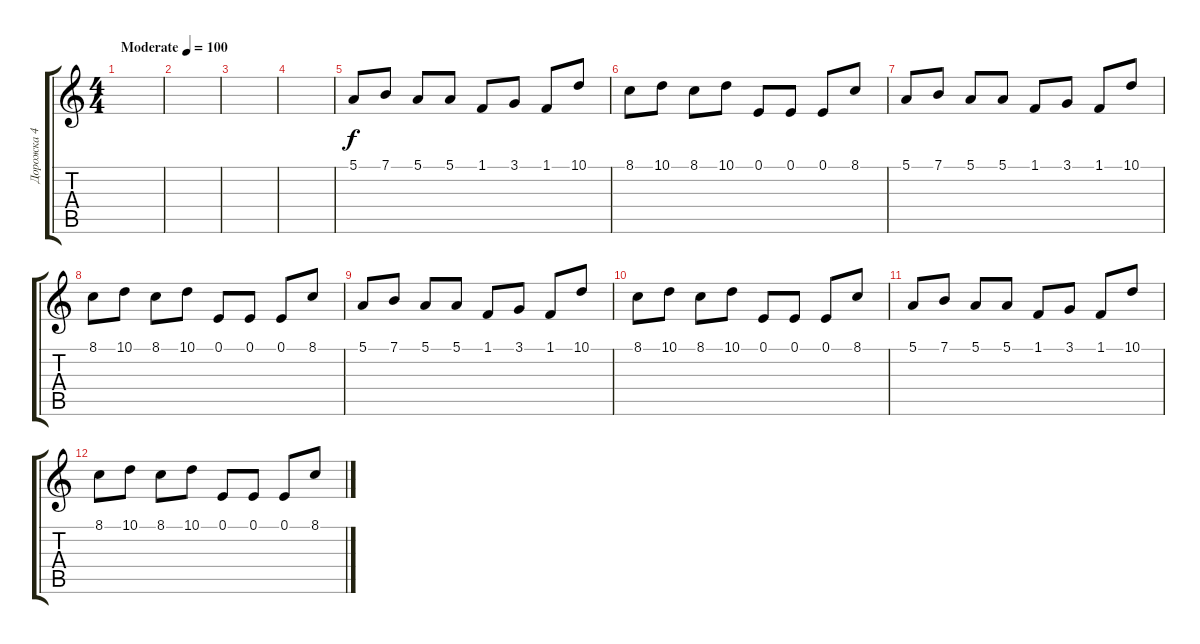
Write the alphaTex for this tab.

\track ("Дорожка 4" "Дорожка 4") {instrument lead1square}
\staff {score tabs}
\tuning (E4 B3 G3 D3 A2 E2) {hide}
\ts (4 4)
\tempo (100 "Moderate")
\clef g2
\ks c
|
|
|
|
5.1.8 7.1.8 5.1.8 5.1.8 1.1.8 3.1.8 1.1.8 10.1.8 |
8.1.8 10.1.8 8.1.8 10.1.8 0.1.8 0.1.8 0.1.8 8.1.8 |
5.1.8 7.1.8 5.1.8 5.1.8 1.1.8 3.1.8 1.1.8 10.1.8 |
8.1.8 10.1.8 8.1.8 10.1.8 0.1.8 0.1.8 0.1.8 8.1.8 |
5.1.8 7.1.8 5.1.8 5.1.8 1.1.8 3.1.8 1.1.8 10.1.8 |
8.1.8 10.1.8 8.1.8 10.1.8 0.1.8 0.1.8 0.1.8 8.1.8 |
5.1.8 7.1.8 5.1.8 5.1.8 1.1.8 3.1.8 1.1.8 10.1.8 |
8.1.8 10.1.8 8.1.8 10.1.8 0.1.8 0.1.8 0.1.8 8.1.8
